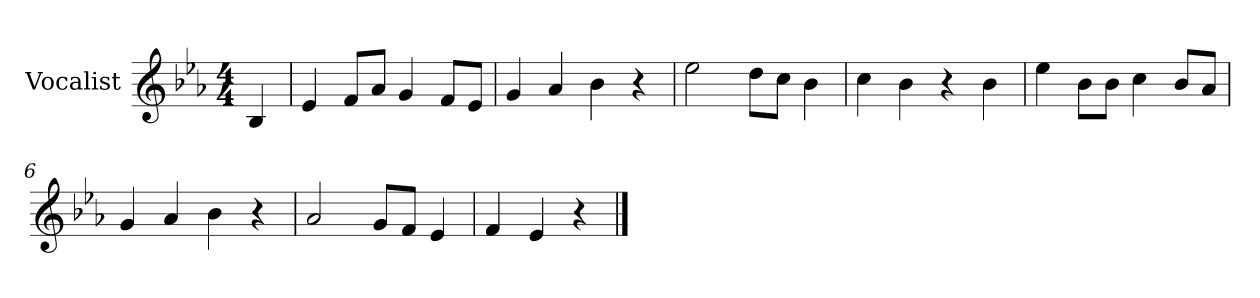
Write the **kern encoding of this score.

**kern
*part1
*staff1
*I"Vocalist
*k[b-e-a-]
*E-:
*M4/4
=
4B-
=1
4e-
8fL
8a-J
4g
8fL
8e-J
=2
4g
4a-
4b-
4r
=3
2ee-
8ddL
8ccJ
4b-
=4
4cc
4b-
4r
4b-
=5
4ee-
8b-L
8b-J
4cc
8b-L
8a-J
=6
4g
4a-
4b-
4r
=7
2a-
8gL
8fJ
4e-
=8
4f
4e-
4r
==
*-
